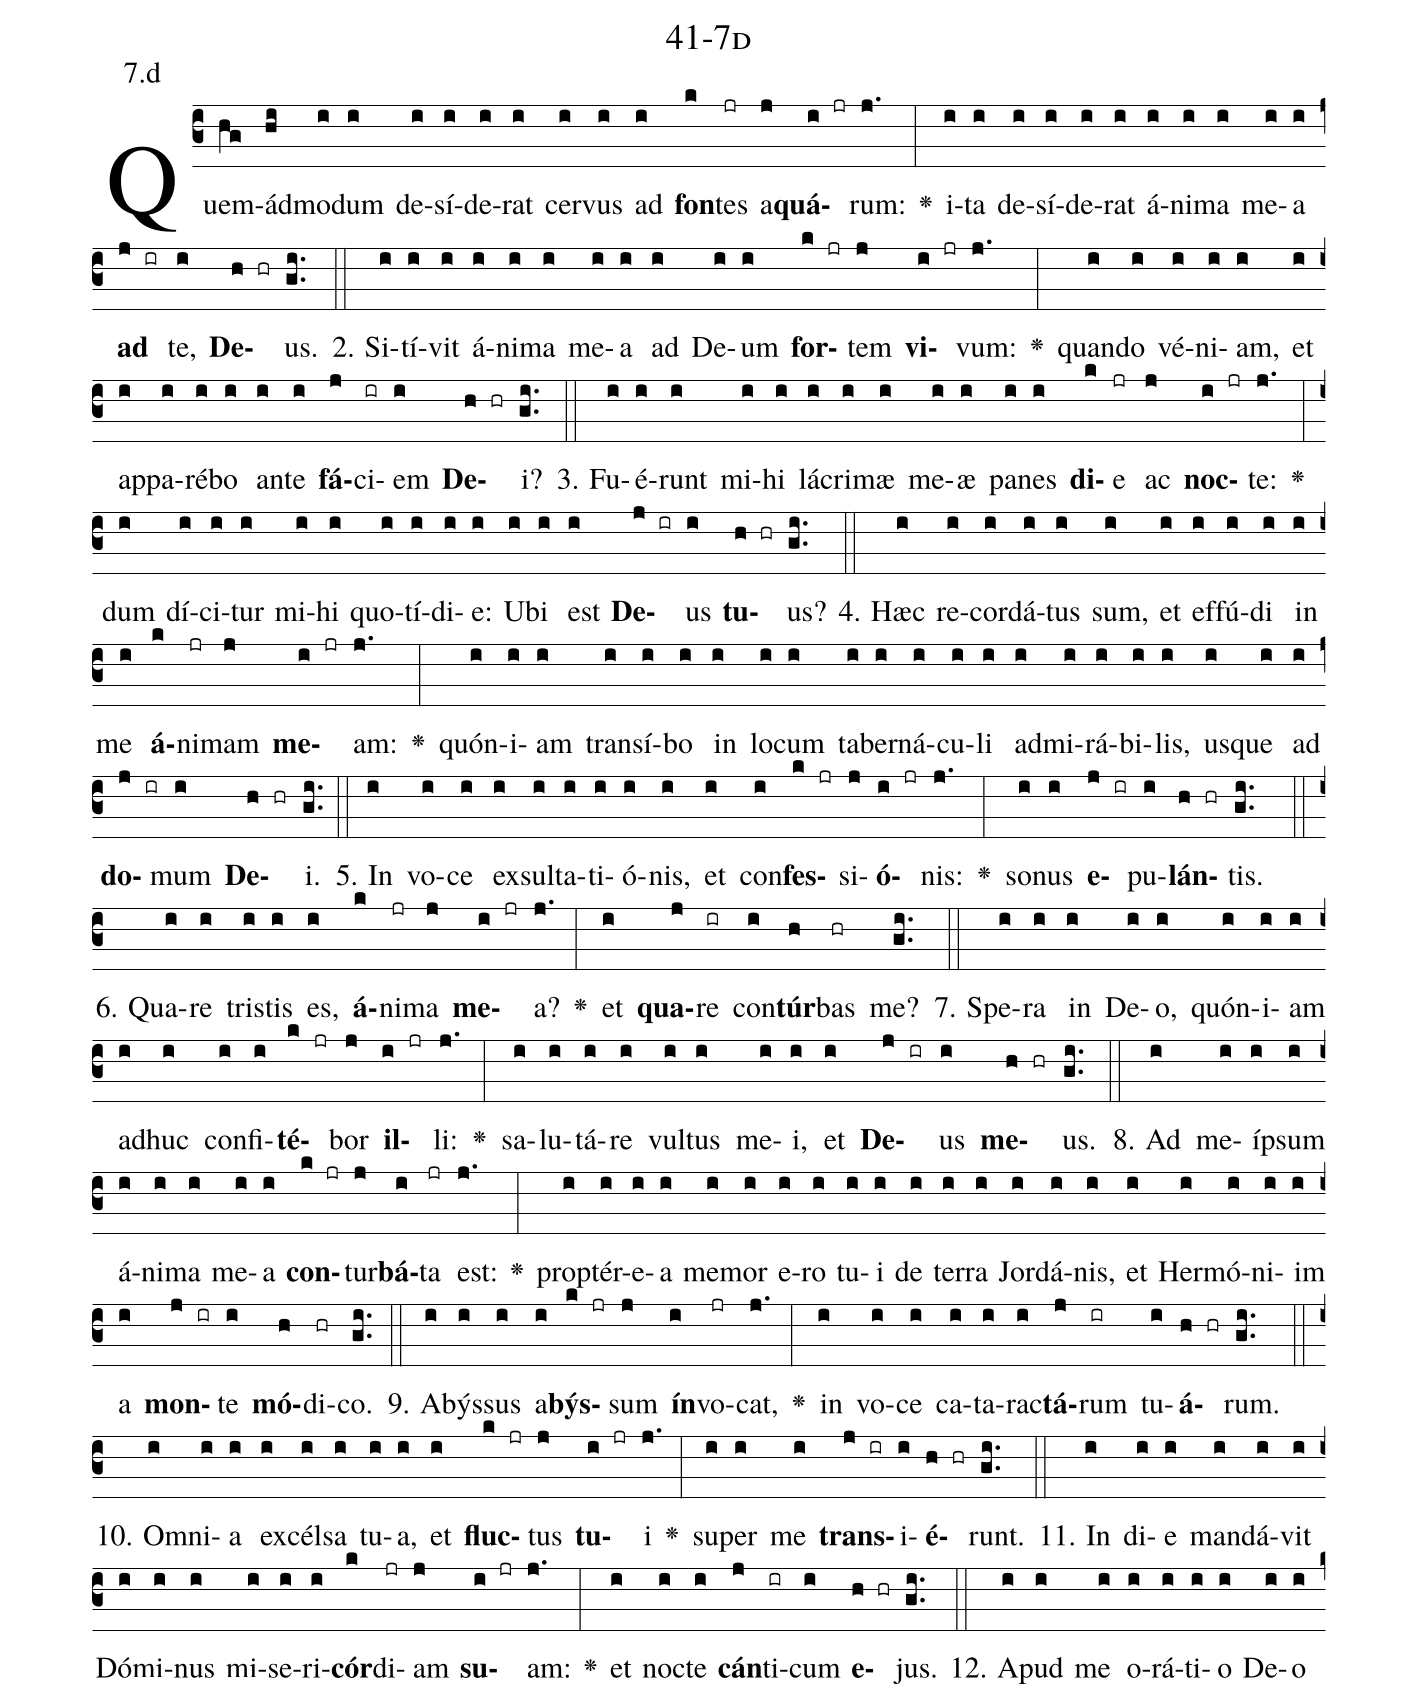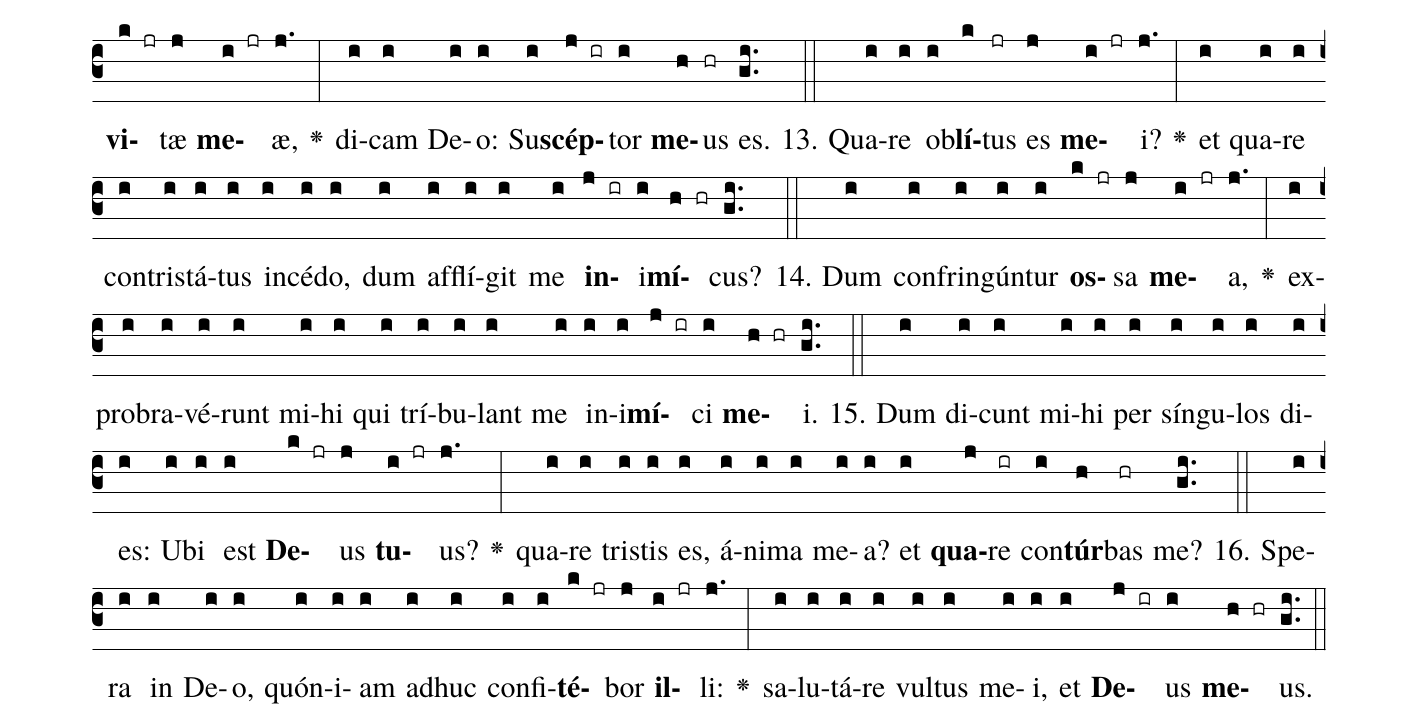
name: 41-7d;
annotation: 7.d;
%%
(c3)Quem(hg)ád(hi)mo(i)dum(i) de(i)sí(i)de(i)rat(i) cer(i)vus(i) ad(i) <b>fon</b>(k)tes(jr) a(j)<b>quá</b>(i jr)rum:(j.) <v>\greheightstar</v>(:) i(i)ta(i) de(i)sí(i)de(i)rat(i) á(i)ni(i)ma(i) me(i)a(i) <b>ad</b>(j ir) te,(i) <b>De</b>(h hr)us.(gi..) (::)
2. Si(i)tí(i)vit(i) á(i)ni(i)ma(i) me(i)a(i) ad(i) De(i)um(i) <b>for</b>(k jr)tem(j) <b>vi</b>(i jr)vum:(j.) <v>\greheightstar</v>(:) quan(i)do(i) vé(i)ni(i)am,(i) et(i) ap(i)pa(i)ré(i)bo(i) an(i)te(i) <b>fá</b>(j)ci(ir)em(i) <b>De</b>(h hr)i?(gi..) (::)
3. Fu(i)é(i)runt(i) mi(i)hi(i) lá(i)cri(i)mæ(i) me(i)æ(i) pa(i)nes(i) <b>di</b>(k)e(jr) ac(j) <b>noc</b>(i jr)te:(j.) <v>\greheightstar</v>(:) dum(i) dí(i)ci(i)tur(i) mi(i)hi(i) quo(i)tí(i)di(i)e:(i) U(i)bi(i) est(i) <b>De</b>(j ir)us(i) <b>tu</b>(h hr)us?(gi..) (::)
4. Hæc(i) re(i)cor(i)dá(i)tus(i) sum,(i) et(i) ef(i)fú(i)di(i) in(i) me(i) <b>á</b>(k)ni(jr)mam(j) <b>me</b>(i jr)am:(j.) <v>\greheightstar</v>(:) quón(i)i(i)am(i) trans(i)í(i)bo(i) in(i) lo(i)cum(i) ta(i)ber(i)ná(i)cu(i)li(i) ad(i)mi(i)rá(i)bi(i)lis,(i) us(i)que(i) ad(i) <b>do</b>(j ir)mum(i) <b>De</b>(h hr)i.(gi..) (::)
5. In(i) vo(i)ce(i) ex(i)sul(i)ta(i)ti(i)ó(i)nis,(i) et(i) con(i)<b>fes</b>(k jr)si(j)<b>ó</b>(i jr)nis:(j.) <v>\greheightstar</v>(:) so(i)nus(i) <b>e</b>(j ir)pu(i)<b>lán</b>(h hr)tis.(gi..) (::)
6. Qua(i)re(i) tris(i)tis(i) es,(i) <b>á</b>(k)ni(jr)ma(j) <b>me</b>(i jr)a?(j.) <v>\greheightstar</v>(:) et(i) <b>qua</b>(j)re(ir) con(i)<b>túr</b>(h)bas(hr) me?(gi..) (::)
7. Spe(i)ra(i) in(i) De(i)o,(i) quón(i)i(i)am(i) ad(i)huc(i) con(i)fi(i)<b>té</b>(k jr)bor(j) <b>il</b>(i jr)li:(j.) <v>\greheightstar</v>(:) sa(i)lu(i)tá(i)re(i) vul(i)tus(i) me(i)i,(i) et(i) <b>De</b>(j ir)us(i) <b>me</b>(h hr)us.(gi..) (::)
8. Ad(i) me(i)íp(i)sum(i) á(i)ni(i)ma(i) me(i)a(i) <b>con</b>(k jr)tur(j)<b>bá</b>(i)ta(jr) est:(j.) <v>\greheightstar</v>(:) prop(i)tér(i)e(i)a(i) me(i)mor(i) e(i)ro(i) tu(i)i(i) de(i) ter(i)ra(i) Jor(i)dá(i)nis,(i) et(i) Her(i)mó(i)ni(i)im(i) a(i) <b>mon</b>(j ir)te(i) <b>mó</b>(h)di(hr)co.(gi..) (::)
9. A(i)býs(i)sus(i) a(i)<b>býs</b>(k jr)sum(j) <b>ín</b>(i)vo(jr)cat,(j.) <v>\greheightstar</v>(:) in(i) vo(i)ce(i) ca(i)ta(i)rac(i)<b>tá</b>(j)rum(ir) tu(i)<b>á</b>(h hr)rum.(gi..) (::)
10. Om(i)ni(i)a(i) ex(i)cél(i)sa(i) tu(i)a,(i) et(i) <b>fluc</b>(k jr)tus(j) <b>tu</b>(i jr)i(j.) <v>\greheightstar</v>(:) su(i)per(i) me(i) <b>trans</b>(j ir)i(i)<b>é</b>(h hr)runt.(gi..) (::)
11. In(i) di(i)e(i) man(i)dá(i)vit(i) Dó(i)mi(i)nus(i) mi(i)se(i)ri(i)<b>cór</b>(k)di(jr)am(j) <b>su</b>(i jr)am:(j.) <v>\greheightstar</v>(:) et(i) noc(i)te(i) <b>cán</b>(j)ti(ir)cum(i) <b>e</b>(h hr)jus.(gi..) (::)
12. A(i)pud(i) me(i) o(i)rá(i)ti(i)o(i) De(i)o(i) <b>vi</b>(k jr)tæ(j) <b>me</b>(i jr)æ,(j.) <v>\greheightstar</v>(:) di(i)cam(i) De(i)o:(i) Su(i)<b>scép</b>(j ir)tor(i) <b>me</b>(h)us(hr) es.(gi..) (::)
13. Qua(i)re(i) ob(i)<b>lí</b>(k)tus(jr) es(j) <b>me</b>(i jr)i?(j.) <v>\greheightstar</v>(:) et(i) qua(i)re(i) con(i)tris(i)tá(i)tus(i) in(i)cé(i)do,(i) dum(i) af(i)flí(i)git(i) me(i) <b>in</b>(j ir)i(i)<b>mí</b>(h hr)cus?(gi..) (::)
14. Dum(i) con(i)frin(i)gún(i)tur(i) <b>os</b>(k jr)sa(j) <b>me</b>(i jr)a,(j.) <v>\greheightstar</v>(:) ex(i)pro(i)bra(i)vé(i)runt(i) mi(i)hi(i) qui(i) trí(i)bu(i)lant(i) me(i) in(i)i(i)<b>mí</b>(j ir)ci(i) <b>me</b>(h hr)i.(gi..) (::)
15. Dum(i) di(i)cunt(i) mi(i)hi(i) per(i) sín(i)gu(i)los(i) di(i)es:(i) U(i)bi(i) est(i) <b>De</b>(k jr)us(j) <b>tu</b>(i jr)us?(j.) <v>\greheightstar</v>(:) qua(i)re(i) tris(i)tis(i) es,(i) á(i)ni(i)ma(i) me(i)a?(i) et(i) <b>qua</b>(j)re(ir) con(i)<b>túr</b>(h)bas(hr) me?(gi..) (::)
16. Spe(i)ra(i) in(i) De(i)o,(i) quón(i)i(i)am(i) ad(i)huc(i) con(i)fi(i)<b>té</b>(k jr)bor(j) <b>il</b>(i jr)li:(j.) <v>\greheightstar</v>(:) sa(i)lu(i)tá(i)re(i) vul(i)tus(i) me(i)i,(i) et(i) <b>De</b>(j ir)us(i) <b>me</b>(h hr)us.(gi..) (::)
